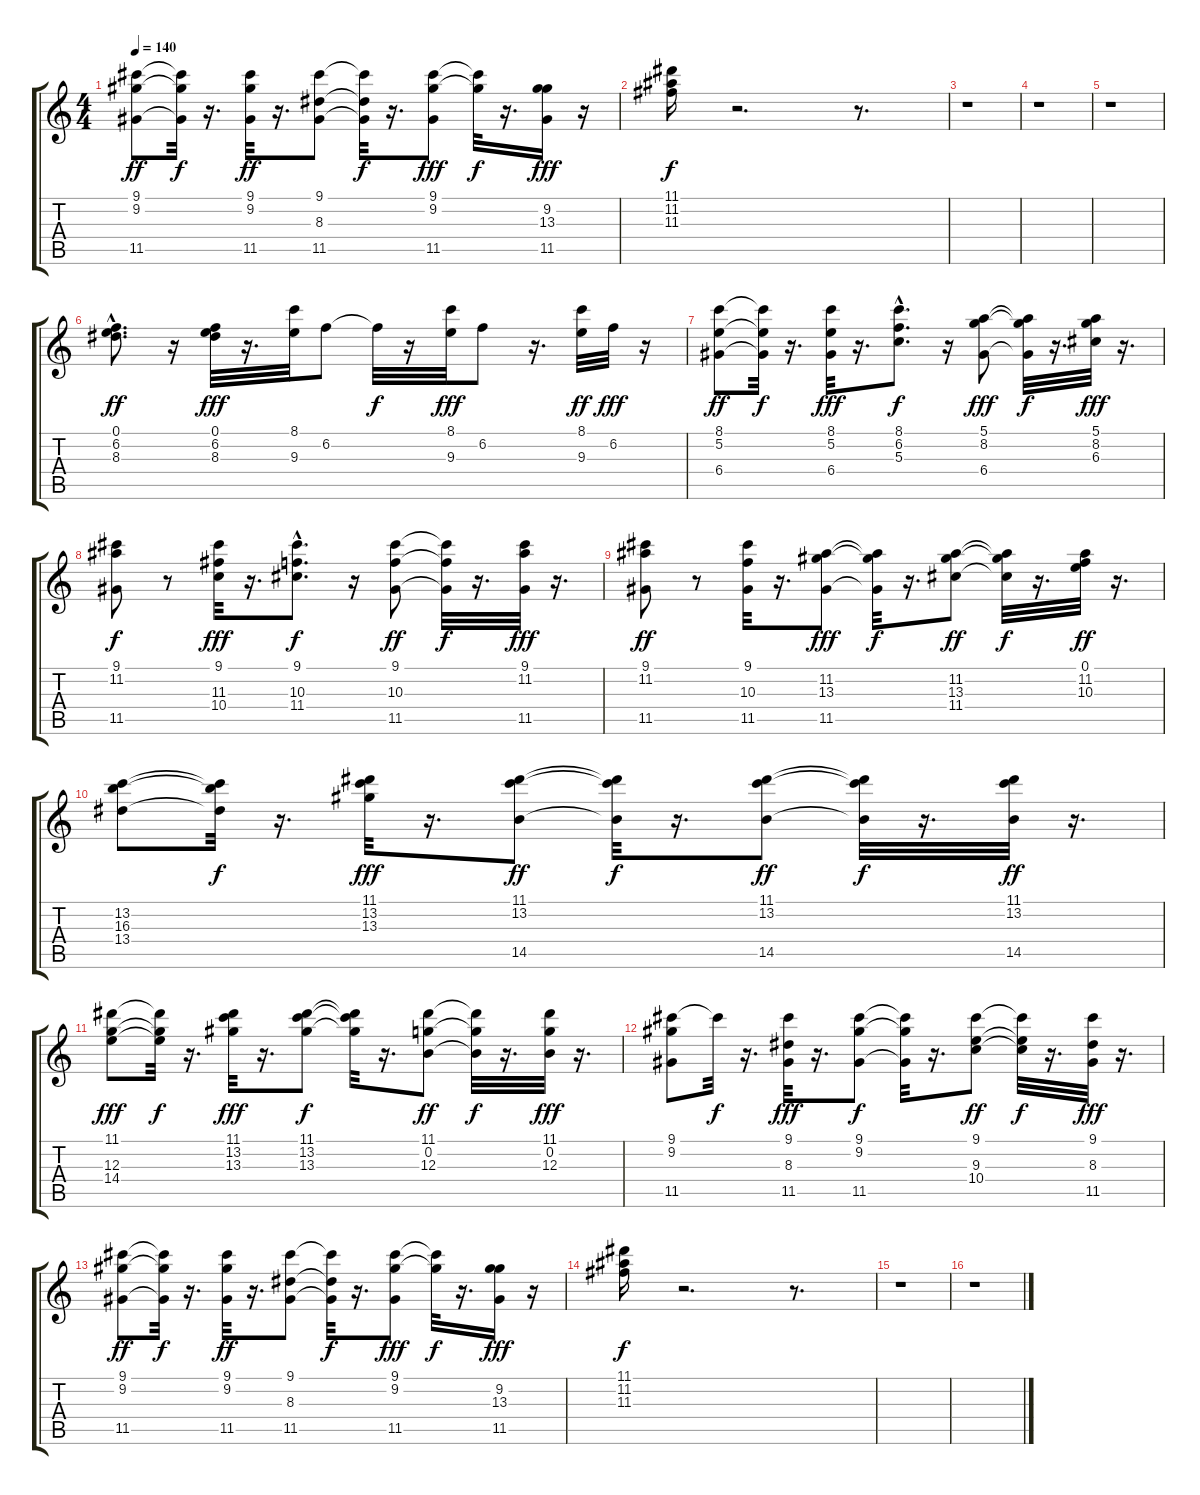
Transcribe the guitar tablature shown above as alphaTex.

\track "" {instrument electricguitarclean}
\staff {score tabs}
\tuning (E4 B3 G3 D3 A2 E2) {hide}
\ts (4 4)
\tempo 140
\clef g2
\ks c
(9.1 9.2 11.5).8{dy ff} (9.1{t} 9.2{t} 11.5{t}).32{dy f} r.16{d} (9.1 9.2 11.5).32{dy ff} r.16{d} (9.1 8.3 11.5).8 (9.1{t} 8.3{t} 11.5{t}).32{dy f} r.16{d} (9.1 9.2 11.5).8{dy fff} (9.1{t} 9.2{t}).32{dy f} r.16{d} (9.2 13.3 11.5).16{dy fff} r.16 |
(11.1 11.2 11.3).16{dy f} r.2{d} r.8{d} |
r.1 |
r.1 |
r.1 |
(0.1 6.2 8.3{hac}).8{d dy ff balance 8} r.16 (0.1 6.2 8.3).32{dy fff} r.16{d} (8.1 9.3).32 6.2.8 6.2{t}.32{dy f} r.16 (8.1 9.3).32{dy fff} 6.2.8 r.16{d} (8.1 9.3).32{dy ff} 6.2.32{dy fff} r.16 |
(8.1 5.2 6.4).8{dy ff} (8.1{t} 5.2{t} 6.4{t}).32{dy f} r.16{d} (8.1 5.2 6.4).32{dy fff} r.16{d} (8.1{hac} 6.2 5.3).8{d dy f} r.16 (5.1 8.2 6.4).8{dy fff} (5.1{t} 8.2{t} 6.4{t}).32{dy f} r.16{d} (5.1 8.2 6.3).32{dy fff} r.16{d} |
(9.1 11.2 11.5).8{dy f} r.8 (9.1 11.3 10.4).32{dy fff} r.16{d} (9.1{hac} 10.3 11.4).8{d dy f} r.16 (9.1 10.3 11.5).8{dy ff} (9.1{t} 10.3{t} 11.5{t}).32{dy f} r.16{d} (9.1 11.2 11.5).32{dy fff} r.16{d} |
(9.1 11.2 11.5).8{dy ff} r.8 (9.1 10.3 11.5).32 r.16{d} (11.2 13.3 11.5).8{dy fff} (11.2{t} 13.3{t} 11.5{t}).32{dy f} r.16{d} (11.2 13.3 11.4).8{dy ff} (11.2{t} 13.3{t} 11.4{t}).32{dy f} r.16{d} (0.1 11.2 10.3).32{dy ff} r.16{d} |
(13.2 16.3 13.4).8 (13.2{t} 16.3{t} 13.4{t}).32{dy f} r.16{d} (11.1 13.2 13.3).32{dy fff} r.16{d} (11.1 13.2 14.5).8{dy ff} (11.1{t} 13.2{t} 14.5{t}).32{dy f} r.16{d} (11.1 13.2 14.5).8{dy ff} (11.1{t} 13.2{t} 14.5{t}).32{dy f} r.16{d} (11.1 13.2 14.5).32{dy ff} r.16{d} |
(11.1 12.3 14.4).8{dy fff} (11.1{t} 12.3{t} 14.4{t}).32{dy f} r.16{d} (11.1 13.2 13.3).32{dy fff} r.16{d} (11.1 13.2 13.3).8{dy f} (11.1{t} 13.2{t} 13.3{t}).32 r.16{d} (11.1 0.2 12.3).8{dy ff} (11.1{t} 0.2{t} 12.3{t}).32{dy f} r.16{d} (11.1 0.2 12.3).32{dy fff} r.16{d} |
(9.1 9.2 11.5).8 9.1{t}.32{dy f} r.16{d} (9.1 8.3 11.5).32{dy fff} r.16{d} (9.1 9.2 11.5).8{dy f} (9.1{t} 9.2{t} 11.5{t}).32 r.16{d} (9.1 9.3 10.4).8{dy ff} (9.1{t} 9.3{t} 10.4{t}).32{dy f} r.16{d} (9.1 8.3 11.5).32{dy fff} r.16{d} |
(9.1 9.2 11.5).8{dy ff} (9.1{t} 9.2{t} 11.5{t}).32{dy f} r.16{d} (9.1 9.2 11.5).32{dy ff} r.16{d} (9.1 8.3 11.5).8 (9.1{t} 8.3{t} 11.5{t}).32{dy f} r.16{d} (9.1 9.2 11.5).8{dy fff} (9.1{t} 9.2{t}).32{dy f} r.16{d} (9.2 13.3 11.5).16{dy fff} r.16 |
(11.1 11.2 11.3).16{dy f} r.2{d} r.8{d} |
r.1 |
r.1
